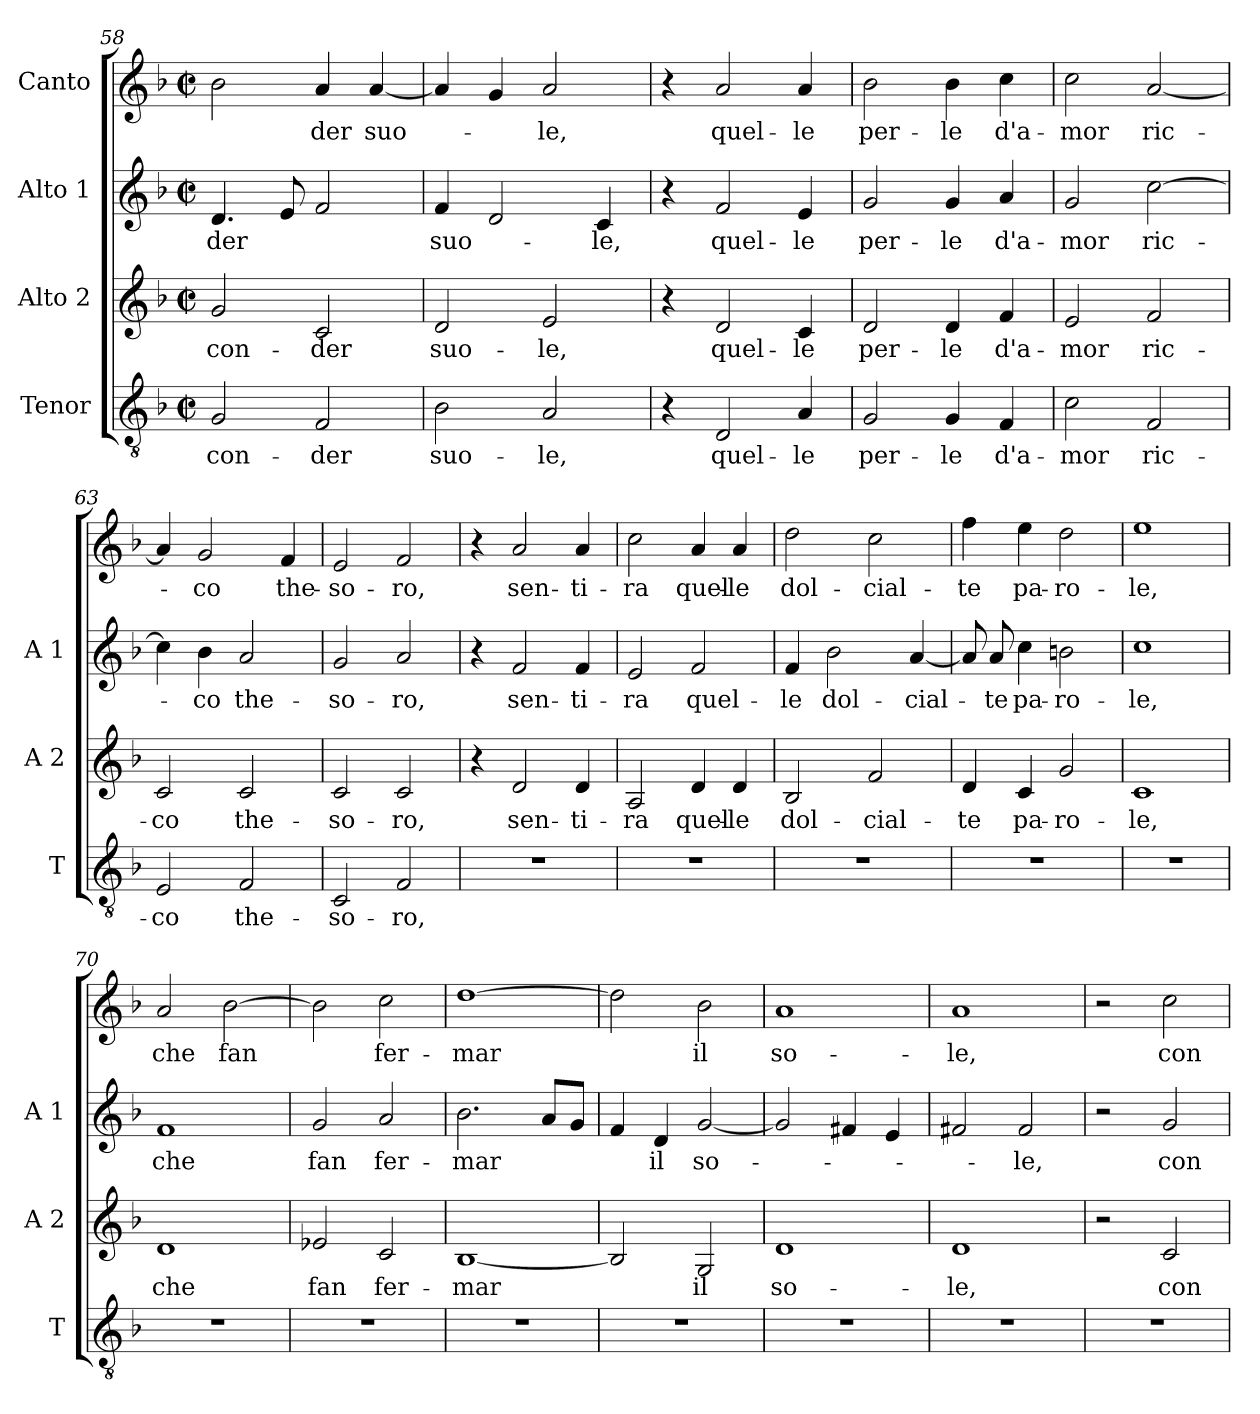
**kern	**text	**kern	**text	**kern	**text	**kern	**text
*part4	*part4	*part3	*part3	*part2	*part2	*part1	*part1
*staff4	*staff4	*staff3	*staff3	*staff2	*staff2	*staff1	*staff1
*I"Tenor	*	*I"Alto 2	*	*I"Alto 1	*	*I"Canto	*
*I'T	*	*I'A 2	*	*I'A 1	*	*	*
*clefGv2	*	*clefG2	*	*clefG2	*	*clefG2	*
*k[b-]	*	*k[b-]	*	*k[b-]	*	*k[b-]	*
*F:	*	*F:	*	*F:	*	*F:	*
*M2/2	*	*M2/2	*	*M2/2	*	*M2/2	*
*met(c|)	*	*met(c|)	*	*met(c|)	*	*met(c|)	*
=58	=58	=58	=58	=58	=58	=58	=58
!	!LO:LY:b	!	!LO:LY:b	!	!LO:LY:b	!	!
2G/	-con-	2g/	-con-	4.d/	-der	2b-\	.
.	.	.	.	8e/	.	.	.
!	!LO:LY:b	!	!LO:LY:b	!	!	!	!LO:LY:b
2F/	-der	2c/	-der	2f/	.	4a/	-der
!	!	!	!	!	!	!	!LO:LY:b
.	.	.	.	.	.	[4a/	suo-
=59	=59	=59	=59	=59	=59	=59	=59
!	!LO:LY:b	!	!LO:LY:b	!	!LO:LY:b	!	!
2B-\	suo-	2d/	suo-	4f/	suo-	4a/]	.
.	.	.	.	2d/	.	4g/	.
!	!LO:LY:b	!	!LO:LY:b	!	!	!	!LO:LY:b
2A/	-le,	2e/	-le,	.	.	2a/	-le,
!	!	!	!	!	!LO:LY:b	!	!
.	.	.	.	4c/	-le,	.	.
=60	=60	=60	=60	=60	=60	=60	=60
4r	.	4r	.	4r	.	4r	.
!	!LO:LY:b	!	!LO:LY:b	!	!LO:LY:b	!	!LO:LY:b
2D/	quel-	2d/	quel-	2f/	quel-	2a/	quel-
!	!LO:LY:b	!	!LO:LY:b	!	!LO:LY:b	!	!LO:LY:b
4A/	-le	4c/	-le	4e/	-le	4a/	-le
=61	=61	=61	=61	=61	=61	=61	=61
!	!LO:LY:b	!	!LO:LY:b	!	!LO:LY:b	!	!LO:LY:b
2G/	per-	2d/	per-	2g/	per-	2b-\	per-
!	!LO:LY:b	!	!LO:LY:b	!	!LO:LY:b	!	!LO:LY:b
4G/	-le	4d/	-le	4g/	-le	4b-\	-le
!	!LO:LY:b	!	!LO:LY:b	!	!LO:LY:b	!	!LO:LY:b
4F/	d'a-	4f/	d'a-	4a/	d'a-	4cc\	d'a-
!!LO:PB:g=z
=62	=62	=62	=62	=62	=62	=62	=62
!	!LO:LY:b	!	!LO:LY:b	!	!LO:LY:b	!	!LO:LY:b
2c\	-mor	2e/	-mor	2g/	-mor	2cc\	-mor
!	!LO:LY:b	!	!LO:LY:b	!	!LO:LY:b	!	!LO:LY:b
2F/	ric-	2f/	ric-	[2cc\	ric-	[2a/	ric-
=63	=63	=63	=63	=63	=63	=63	=63
!	!LO:LY:b	!	!LO:LY:b	!	!	!	!
2E/	-co	2c/	-co	4cc\]	.	4a/]	.
!	!	!	!	!	!LO:LY:b	!	!LO:LY:b
.	.	.	.	4b-\	-co	2g/	-co
!	!LO:LY:b	!	!LO:LY:b	!	!LO:LY:b	!	!
2F/	the-	2c/	the-	2a/	the-	.	.
!	!	!	!	!	!	!	!LO:LY:b
.	.	.	.	.	.	4f/	the-
=64	=64	=64	=64	=64	=64	=64	=64
!	!LO:LY:b	!	!LO:LY:b	!	!LO:LY:b	!	!LO:LY:b
2C/	-so-	2c/	-so-	2g/	-so-	2e/	-so-
!	!LO:LY:b	!	!LO:LY:b	!	!LO:LY:b	!	!LO:LY:b
2F/	-ro,	2c/	-ro,	2a/	-ro,	2f/	-ro,
=65	=65	=65	=65	=65	=65	=65	=65
1r	.	4r	.	4r	.	4r	.
!	!	!	!LO:LY:b	!	!LO:LY:b	!	!LO:LY:b
.	.	2d/	sen-	2f/	sen-	2a/	sen-
!	!	!	!LO:LY:b	!	!LO:LY:b	!	!LO:LY:b
.	.	4d/	-ti-	4f/	-ti-	4a/	-ti-
=66	=66	=66	=66	=66	=66	=66	=66
!	!	!	!LO:LY:b	!	!LO:LY:b	!	!LO:LY:b
1r	.	2A/	-ra	2e/	-ra	2cc\	-ra
!	!	!	!LO:LY:b	!	!LO:LY:b	!	!LO:LY:b
.	.	4d/	quel-	2f/	quel-	4a/	quel-
!	!	!	!LO:LY:b	!	!	!	!LO:LY:b
.	.	4d/	-le	.	.	4a/	-le
=67	=67	=67	=67	=67	=67	=67	=67
!	!	!	!LO:LY:b	!	!LO:LY:b	!	!LO:LY:b
1r	.	2B-/	dol-	4f/	-le	2dd\	dol-
!	!	!	!	!	!LO:LY:b	!	!
.	.	.	.	2b-\	dol-	.	.
!	!	!	!LO:LY:b	!	!	!	!LO:LY:b
.	.	2f/	-cial-	.	.	2cc\	-cial-
!	!	!	!	!	!LO:LY:b	!	!
.	.	.	.	[4a/	-cial-	.	.
!!LO:LB:g=z
=68	=68	=68	=68	=68	=68	=68	=68
!	!	!	!LO:LY:b	!	!	!	!LO:LY:b
1r	.	4d/	-te	8a/]	.	4ff\	-te
!	!	!	!	!	!LO:LY:b	!	!
.	.	.	.	8a/	-te	.	.
!	!	!	!LO:LY:b	!	!LO:LY:b	!	!LO:LY:b
.	.	4c/	pa-	4cc\	pa-	4ee\	pa-
!	!	!	!LO:LY:b	!	!LO:LY:b	!	!LO:LY:b
.	.	2g/	-ro-	2bn\	-ro-	2dd\	-ro-
=69	=69	=69	=69	=69	=69	=69	=69
!	!	!	!LO:LY:b	!	!LO:LY:b	!	!LO:LY:b
1r	.	1c	-le,	1cc	-le,	1ee	-le,
=70	=70	=70	=70	=70	=70	=70	=70
!	!	!	!LO:LY:b	!	!LO:LY:b	!	!LO:LY:b
1r	.	1d	che	1f	che	2a/	che
!	!	!	!	!	!	!	!LO:LY:b
.	.	.	.	.	.	[2b-\	fan
=71	=71	=71	=71	=71	=71	=71	=71
!	!	!	!LO:LY:b	!	!LO:LY:b	!	!
1r	.	2e-X/	fan	2g/	fan	2b-\]	.
!	!	!	!LO:LY:b	!	!LO:LY:b	!	!LO:LY:b
.	.	2c/	fer-	2a/	fer-	2cc\	fer-
=72	=72	=72	=72	=72	=72	=72	=72
!	!	!	!LO:LY:b	!	!LO:LY:b	!	!LO:LY:b
1r	.	[1B-	-mar	2.b-\	-mar	[1dd	-mar
.	.	.	.	8a/L	.	.	.
.	.	.	.	8g/J	.	.	.
=73	=73	=73	=73	=73	=73	=73	=73
1r	.	2B-/]	.	4f/	.	2dd\]	.
!	!	!	!	!	!LO:LY:b	!	!
.	.	.	.	4d/	il	.	.
!	!	!	!LO:LY:b	!	!LO:LY:b	!	!LO:LY:b
.	.	2G/	il	[2g/	so-	2b-\	il
!!LO:LB:g=z
=74	=74	=74	=74	=74	=74	=74	=74
!	!	!	!LO:LY:b	!	!	!	!LO:LY:b
1r	.	1d	so-	2g/]	.	1a	so-
.	.	.	.	4f#X/	.	.	.
.	.	.	.	4e/	.	.	.
=75	=75	=75	=75	=75	=75	=75	=75
!	!	!	!LO:LY:b	!	!	!	!LO:LY:b
1r	.	1d	-le,	2f#X/	.	1a	-le,
!	!	!	!	!	!LO:LY:b	!	!
.	.	.	.	2f#/	-le,	.	.
=76	=76	=76	=76	=76	=76	=76	=76
1r	.	2r	.	2r	.	2r	.
!	!	!	!LO:LY:b	!	!LO:LY:b	!	!LO:LY:b
.	.	2c/	con	2g/	con	2cc\	con
=	=	=	=	=	=	=	=
*-	*-	*-	*-	*-	*-	*-	*-
